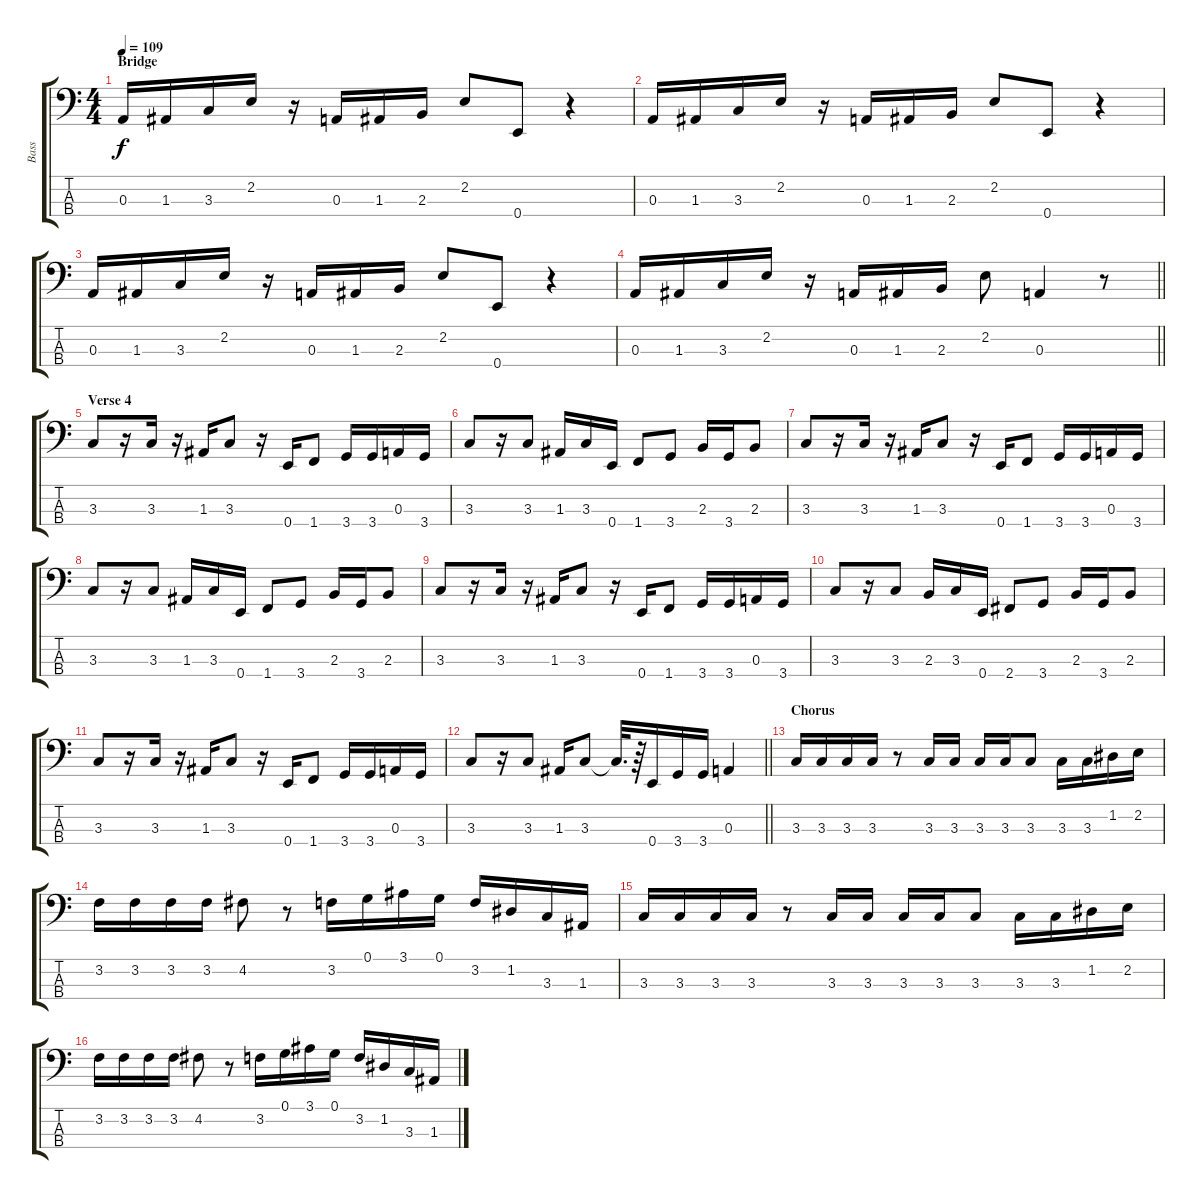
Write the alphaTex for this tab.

\track ("Bass" "Bass") {instrument electricbasspick}
\staff {score tabs}
\tuning (G2 D2 A1 E1) {hide}
\ts (4 4)
\section ("" "Bridge")
\tempo 109
\clef f4
\ks c
0.3.16{dy f} 1.3.16 3.3.16 2.2.16 r.16 0.3.16 1.3.16 2.3.16 2.2.8 0.4.8 r.4 |
0.3.16 1.3.16 3.3.16 2.2.16 r.16 0.3.16 1.3.16 2.3.16 2.2.8 0.4.8 r.4 |
0.3.16 1.3.16 3.3.16 2.2.16 r.16 0.3.16 1.3.16 2.3.16 2.2.8 0.4.8 r.4 |
\barLineRight lightlight
0.3.16 1.3.16 3.3.16 2.2.16 r.16 0.3.16 1.3.16 2.3.16 2.2.8 0.3.4 r.8 |
\section ("" "Verse 4")
3.3.8 r.16 3.3.16 r.16 1.3.16 3.3.8 r.16 0.4.16 1.4.8 3.4.16 3.4.16 0.3.16 3.4.16 |
3.3.8 r.16 3.3.8 1.3.16 3.3.16 0.4.16 1.4.8 3.4.8 2.3.16 3.4.16 2.3.8 |
3.3.8 r.16 3.3.16 r.16 1.3.16 3.3.8 r.16 0.4.16 1.4.8 3.4.16 3.4.16 0.3.16 3.4.16 |
3.3.8 r.16 3.3.8 1.3.16 3.3.16 0.4.16 1.4.8 3.4.8 2.3.16 3.4.16 2.3.8 |
3.3.8 r.16 3.3.16 r.16 1.3.16 3.3.8 r.16 0.4.16 1.4.8 3.4.16 3.4.16 0.3.16 3.4.16 |
3.3.8 r.16 3.3.8 2.3.16 3.3.16 0.4.16 2.4.8 3.4.8 2.3.16 3.4.16 2.3.8 |
3.3.8 r.16 3.3.16 r.16 1.3.16 3.3.8 r.16 0.4.16 1.4.8 3.4.16 3.4.16 0.3.16 3.4.16 |
\barLineRight lightlight
3.3.8 r.16 3.3.8 1.3.16 3.3.8 3.3{t}.32{d} r.64 0.4.16 3.4.16 3.4.16 0.3.4 |
\section ("" "Chorus")
3.3.16 3.3.16 3.3.16 3.3.16 r.8 3.3.16 3.3.16 3.3.16 3.3.16 3.3.8 3.3.16 3.3.16 1.2.16 2.2.16 |
3.2.16 3.2.16 3.2.16 3.2.16 4.2.8 r.8 3.2.16 0.1.16 3.1.16 0.1.16 3.2.16 1.2.16 3.3.16 1.3.16 |
3.3.16 3.3.16 3.3.16 3.3.16 r.8 3.3.16 3.3.16 3.3.16 3.3.16 3.3.8 3.3.16 3.3.16 1.2.16 2.2.16 |
3.2.16 3.2.16 3.2.16 3.2.16 4.2.8 r.8 3.2.16 0.1.16 3.1.16 0.1.16 3.2.16 1.2.16 3.3.16 1.3.16
